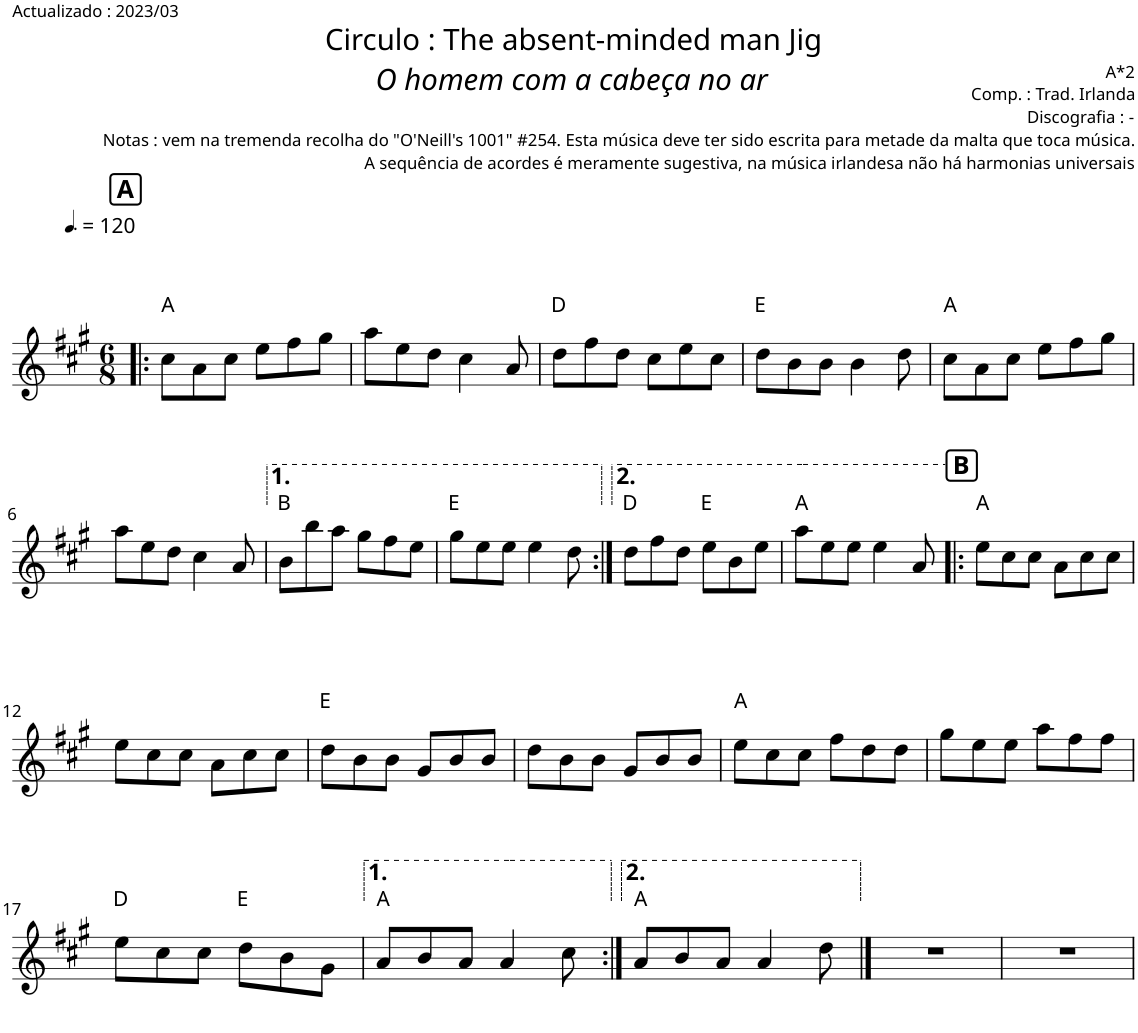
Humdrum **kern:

**kern	**harte
*part1	*part1
*staff1	*
*I"Piano	*
*I'Pno.	*
*clefG2	*
*k[f#c#g#]	*
*M6/8	*
*MM180	*
!!LO:REH:place=s1:a:B:cj:fs=12:t=A
=1!|:	=1!|:
8cc#\L	A:maj
8a\	.
8cc#\J	.
8ee\L	.
8ff#\	.
8gg#\J	.
=2	=2
8aa\L	.
8ee\	.
8dd\J	.
4cc#\	.
8a/	.
=3	=3
8dd\L	D:maj
8ff#\	.
8dd\J	.
8cc#\L	.
8ee\	.
8cc#\J	.
=4	=4
8dd\L	E:maj
8b\	.
8b\J	.
4b\	.
8dd\	.
=5	=5
8cc#\L	A:maj
8a\	.
8cc#\J	.
8ee\L	.
8ff#\	.
8gg#\J	.
!!LO:LB:g=z
=6	=6
8aa\L	.
8ee\	.
8dd\J	.
4cc#\	.
8a/	.
=7	=7
8b\L	B:maj
8bb\	.
8aa\J	.
8gg#\L	.
8ff#\	.
8ee\J	.
=8	=8
8gg#\L	E:maj
8ee\	.
8ee\J	.
4ee\	.
8dd\	.
=9:|!	=9:|!
8dd\L	D:maj
8ff#\	.
8dd\J	.
8ee\L	E:maj
8b\	.
8ee\J	.
=10	=10
8aa\L	A:maj
8ee\	.
8ee\J	.
4ee\	.
8a/	.
!!LO:REH:place=s1:a:B:cj:fs=12:t=B
=11!|:	=11!|:
8ee\L	A:maj
8cc#\	.
8cc#\J	.
8a\L	.
8cc#\	.
8cc#\J	.
!!LO:LB:g=z
=12	=12
8ee\L	.
8cc#\	.
8cc#\J	.
8a\L	.
8cc#\	.
8cc#\J	.
=13	=13
8dd\L	E:maj
8b\	.
8b\J	.
8g#/L	.
8b/	.
8b/J	.
=14	=14
8dd\L	.
8b\	.
8b\J	.
8g#/L	.
8b/	.
8b/J	.
=15	=15
8ee\L	A:maj
8cc#\	.
8cc#\J	.
8ff#\L	.
8dd\	.
8dd\J	.
=16	=16
8gg#\L	.
8ee\	.
8ee\J	.
8aa\L	.
8ff#\	.
8ff#\J	.
!!LO:LB:g=z
=17	=17
8ee\L	D:maj
8cc#\	.
8cc#\J	.
8dd\L	E:maj
8b\	.
8g#\J	.
=18	=18
8a/L	A:maj
8b/	.
8a/J	.
4a/	.
8cc#\	.
=19:|!	=19:|!
8a/L	A:maj
8b/	.
8a/J	.
4a/	.
8dd\	.
==20	==20
2.r	.
=21	=21
2.r	.
=	=
*-	*-
